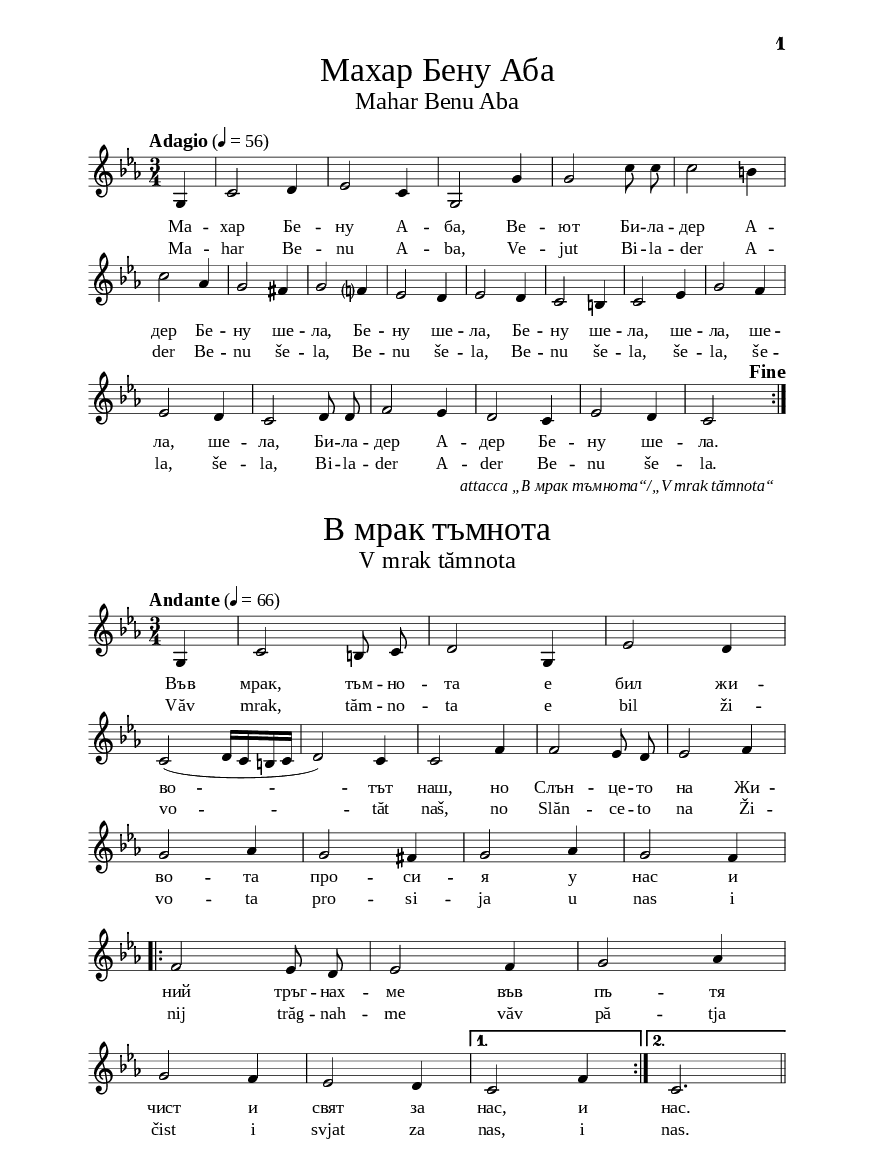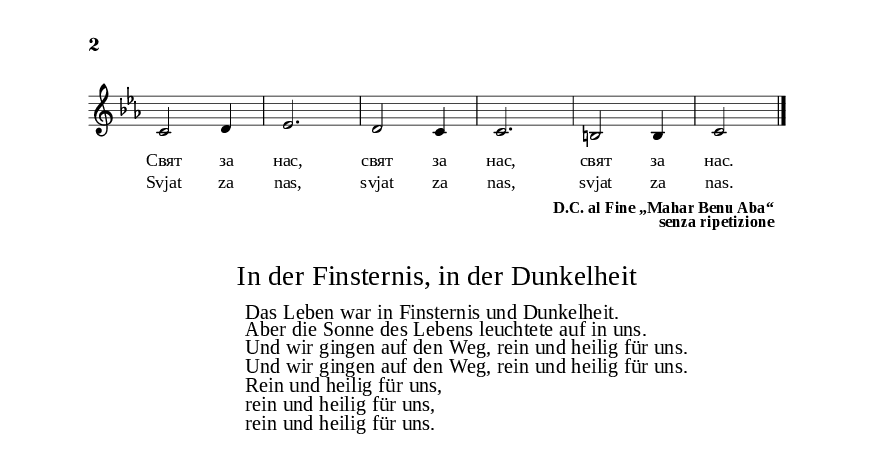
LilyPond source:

\version "2.24.3"

% include paper part and global functions
\include "include/globals.ily"

\bookpart {
  \label #'ref080
  \tocItem \markup "Махар Бену Аба – Mahar Benu Aba"
  \include "include/bookpart-paper.ily"
  \score {
    \include "include/score-layout.ily"

    \new Voice \relative c' {
      \clef treble
      \key c \minor
      \time 3/4
      \tempoFunc "Adagio" 4 "56"

      \autoBeamOff

      \partial 4

      \repeat volta 2 {
        g4 | c2 d4 | es2 c 4 |  g2 g'4 | g2 c8 c8 | c2 b4 |\break  c2 as4 |


        g2 fis4 |g2 f?4 | es2 d4 |  es2 d4 | c2 b4 | c2 es4 | g2 f4 | \break

        es2 d4 | c2 d8 d | f2 es4 | d2 c4 | es2 d4 | \tempo "          Fine" c2
      }

    }

    \addlyrics {
      Ма -- хар Бе -- ну А -- ба, Ве -- ют
      Би -- ла -- дер А -- дер Бе -- ну ше -- ла,
      Бе -- ну ше -- ла, Бе -- ну ше -- ла,
      ше -- ла, ше -- ла, ше -- ла,
      Би -- ла -- дер А -- дер Бе -- ну ше -- ла.
    }

   \addlyrics {
      Ma -- har Be -- nu A -- ba, Ve -- jut
      Bi -- la -- der A -- der Be -- nu še -- la,
      Be -- nu še -- la, Be -- nu še -- la,
      še -- la, še -- la, še -- la,
      Bi -- la -- der A -- der Be -- nu še -- la.
    }

    \header {
      title = \titleFunc "Махар Бену Аба" "Mahar Benu Aba"
    }

    \midi{}

  } % score

    \markup \empty-one

  \markup \italic \dc-one-nobold "attacca „В мрак тъмнота“/„V mrak tămnota“"

    \label #'ref080_1
  \tocItem \markup "В мрак тъмнота – V mrak tămnota"


  \score {
    \include "include/score-layout.ily"


    \new Voice \absolute {
      \clef treble
      \key c \minor
      \time 3/4
      \tempoFunc "Andante" 4 "66"

      \partial 4

      g4  | c'2 \autoBeamOff b8 c' | \autoBeamOn d'2 g4 | es'2 d'4 | \break c'2 ( d'16 c' b c'  |

      d'2 ) c'4 | c'2 f'4 |  \autoBeamOff f'2 es'8 d' | es'2 f'4 |\break g'2 as'4

      g'2 fis'4 | g'2 as'4 | g'2 f'4 | \break  \repeat volta 2 {
        f'2 es'8 d' |  es'2 f'4

        g'2 as'4 \break  | g'2 f'4 | es'2 d'4
      }  \alternative { { c'2 f'4 } {  c'2. } } \bar "||"  \break  |

      c'2 d'4 |  es'2. |  d'2 c'4 | c'2. | b2 b4 | c'2  \bar "|."
    }

    \addlyrics {
      Във мрак, тъм
      -- но -- та е бил жи -- во -- тът наш, но Слън
      -- це -- то на Жи -- во -- та про -- си -- я у
      нас и ний тръг -- нах -- ме във пъ -- тя чист 
      и свят за нас, и нас. Свят за нас, свят за
      нас, свят за нас.
    }
      \addlyrics {
      Văv mrak, tăm
      -- no -- ta e bil ži -- vo -- tăt naš, no Slăn
      -- ce -- to na Ži -- vo -- ta pro -- si -- ja u
      nas i nij trăg -- nah -- me văv pă -- tja čist
      i svjat za nas, i nas. Svjat za nas, svjat za
      nas, svjat za nas.
    }

      \header {
        title = \titleFunc "В мрак тъмнота" "V mrak tămnota"
      }

      \midi{}

    }
    
  \markup \empty-one
    \markup \dc-two "D.C. al Fine „Mahar Benu Aba“" "senza ripetizione"

    \markup \empty-two

    % include foreign translation(s) of the song
    \version "2.24.3"

\markup \fill-line { \fontsize #deTitleFontSize "In der Finsternis, in der Dunkelheit" }
\markup \null
\markup \null

\markup \abs-fontsize #10 {
   \hspace #20
  \override #`(baseline-skip . ,deCoupletBaselineSkip)

  \column {
    \line { " " Das Leben war in Finsternis und Dunkelheit. }

    \line { " " Aber die Sonne des Lebens leuchtete auf in uns.}

    \line { " " Und wir gingen auf den Weg, rein und heilig für uns.}
    \line { " " Und wir gingen auf den Weg, rein und heilig für uns.}

    \line { " " Rein und heilig für uns,}

    \line { " "rein und heilig für uns, }
    \line { " " rein und heilig für uns. }

  }


}


  } % bookpart
